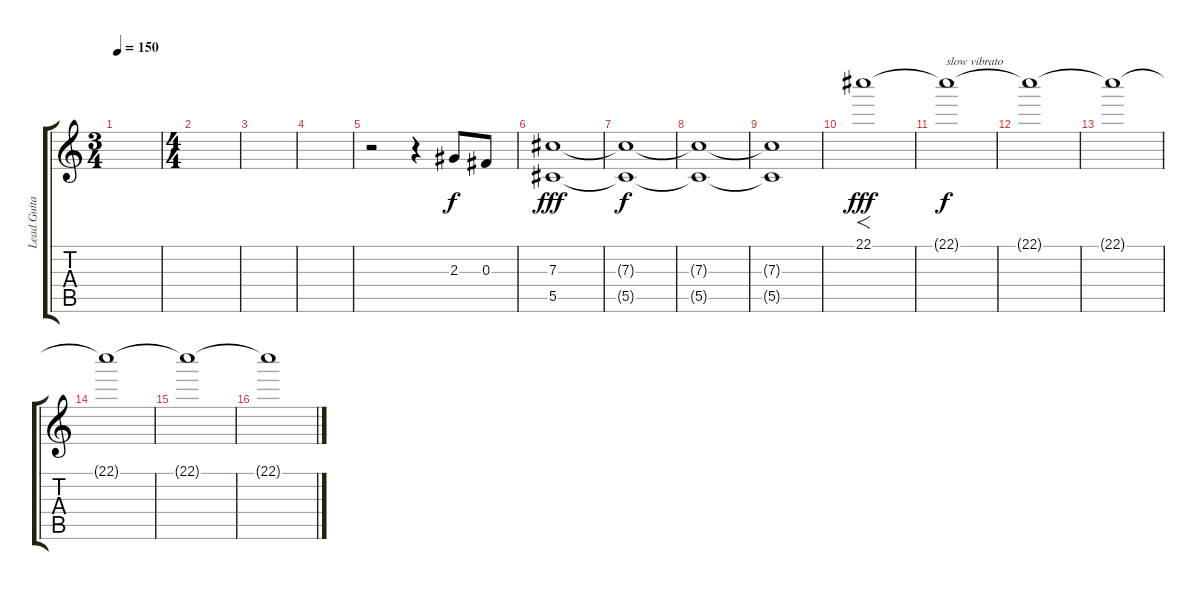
\track ("Lead Guitar 1" "Lead Guita") {instrument distortionguitar}
\staff {score tabs}
\tuning (Eb4 Bb3 Gb3 Db3 Ab2 Db2) {hide}
\ts (3 4)
\tempo 150
\clef g2
\ks c
|
\ts (4 4)
|
|
|
r.2 r.4 2.3.8 0.3.8 |
(7.3 5.5).1{dy fff} |
(7.3{t} 5.5{t}).1{dy f} |
(7.3{t} 5.5{t}).1 |
(7.3{t} 5.5{t}).1 |
22.1.1{f dy fff volume 16} |
22.1{t}.1{txt "slow vibrato" dy f} |
22.1{t}.1 |
22.1{t}.1 |
22.1{t}.1 |
22.1{t}.1 |
22.1{t}.1{volume 13}
